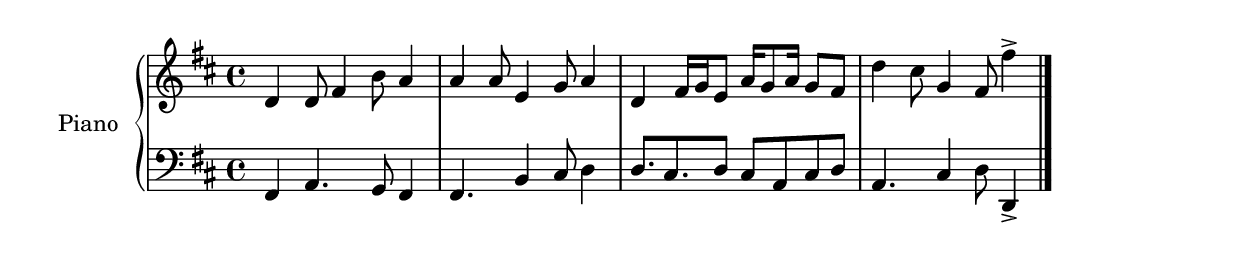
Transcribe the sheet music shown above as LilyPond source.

\version "2.18.2"
\header {
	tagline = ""
}

upper = \relative c'
{
	\clef treble
	\key d \major
	\time 4/4
	d4 d8 fis4 b8 a4 | a a8 e4 g8 a4 | d, fis16 g e8 a16 g8 a16 g8 fis | d'4 cis8 g4 fis8 fis'4-> \bar "|."
}

lower = \relative c,
{
	\clef bass
	\key d \major
	\time 4/4
	fis4 a4. g8 fis4 | fis4. b4 cis8 d4 | d8. cis8. d8 cis a cis d | a4. cis4 d8 d,4->
}

\score 
{
	\new PianoStaff \with
	{
		instrumentName = #"Piano"
	}
	<<
		\new Staff = "upper" \upper
		\new Staff = "lower" \lower
	>>
	\layout { }
	\midi { }
}